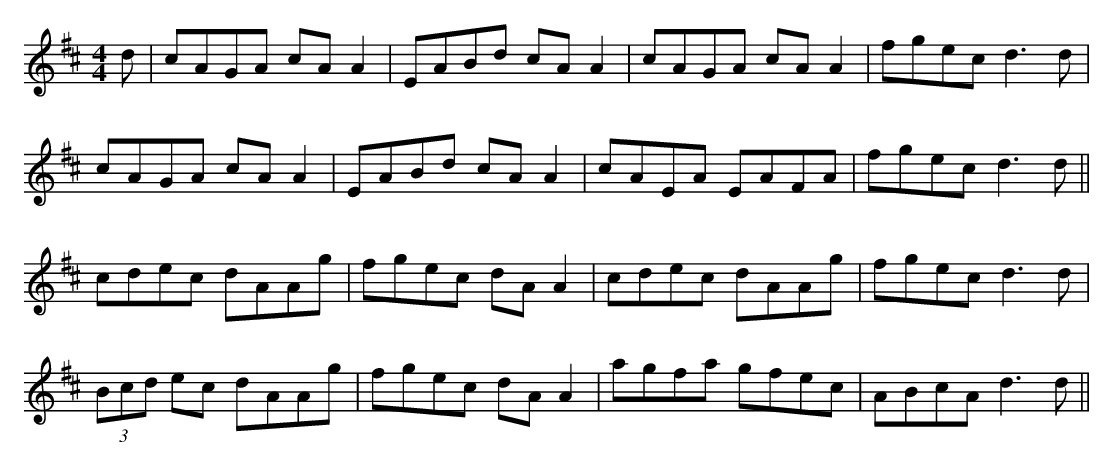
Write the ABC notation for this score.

X:1
M:4/4
K:D
d|cAGA cA A2|EABd cA A2|cAGA cA A2|fgec d3d|
cAGA cA A2|EABd cA A2|cAEA EAFA|fgec d3d||
cdec dAAg|fgec dA A2|cdec dAAg|fgec d3d|
(3Bcd ec dAAg|fgec dA A2|agfa gfec|ABcA d3d||
